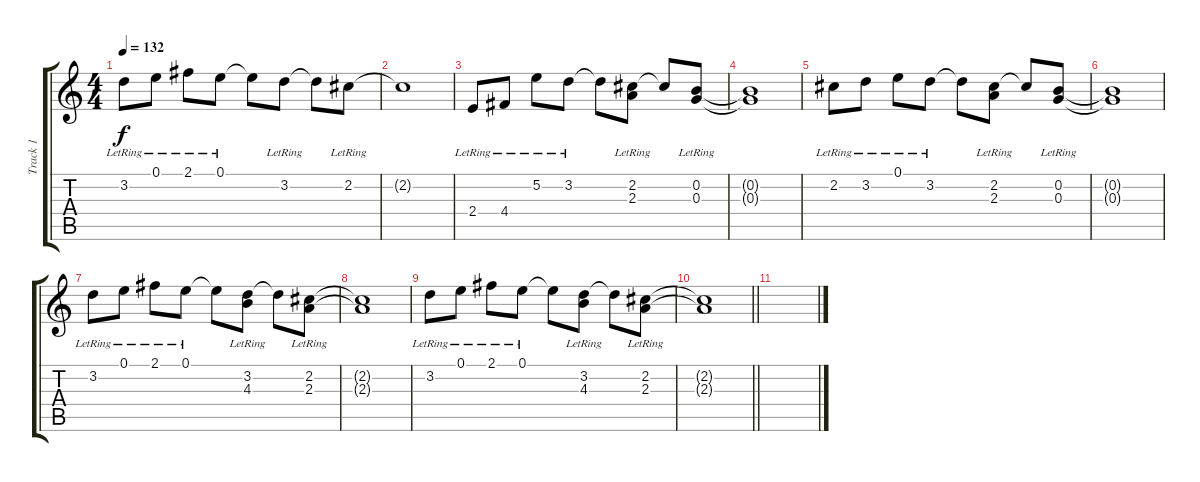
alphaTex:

\track ("Track 1" "Track 1") {instrument electricguitarclean}
\staff {score tabs}
\tuning (E4 B3 G3 D3 A2 E2) {hide}
\ts (4 4)
\tempo 132
\clef g2
\ks c
3.2{lr}.8{dy f} 0.1{lr}.8 2.1{lr}.8 0.1{lr}.8 0.1{t}.8 3.2{lr}.8 3.2{t}.8 2.2{lr}.8 |
2.2{t}.1 |
2.4{lr}.8 4.4{lr}.8 5.2{lr}.8 3.2{lr}.8 3.2{t}.8 (2.2{lr} 2.3{lr}).8 2.2{t}.8 (0.2{lr} 0.3{lr}).8 |
(0.2{t} 0.3{t}).1 |
2.2{lr}.8 3.2{lr}.8 0.1{lr}.8 3.2{lr}.8 3.2{t}.8 (2.2{lr} 2.3{lr}).8 2.2{t}.8 (0.2{lr} 0.3{lr}).8 |
(0.2{t} 0.3{t}).1 |
3.2{lr}.8 0.1{lr}.8 2.1{lr}.8 0.1{lr}.8 0.1{t}.8 (3.2{lr} 4.3{lr}).8 3.2{t}.8 (2.2{lr} 2.3{lr}).8 |
(2.2{t} 2.3{t}).1 |
3.2{lr}.8 0.1{lr}.8 2.1{lr}.8 0.1{lr}.8 0.1{t}.8 (3.2{lr} 4.3{lr}).8 3.2{t}.8 (2.2{lr} 2.3{lr}).8 |
\barLineRight lightlight
(2.2{t} 2.3{t}).1 |
\section ("" "")
